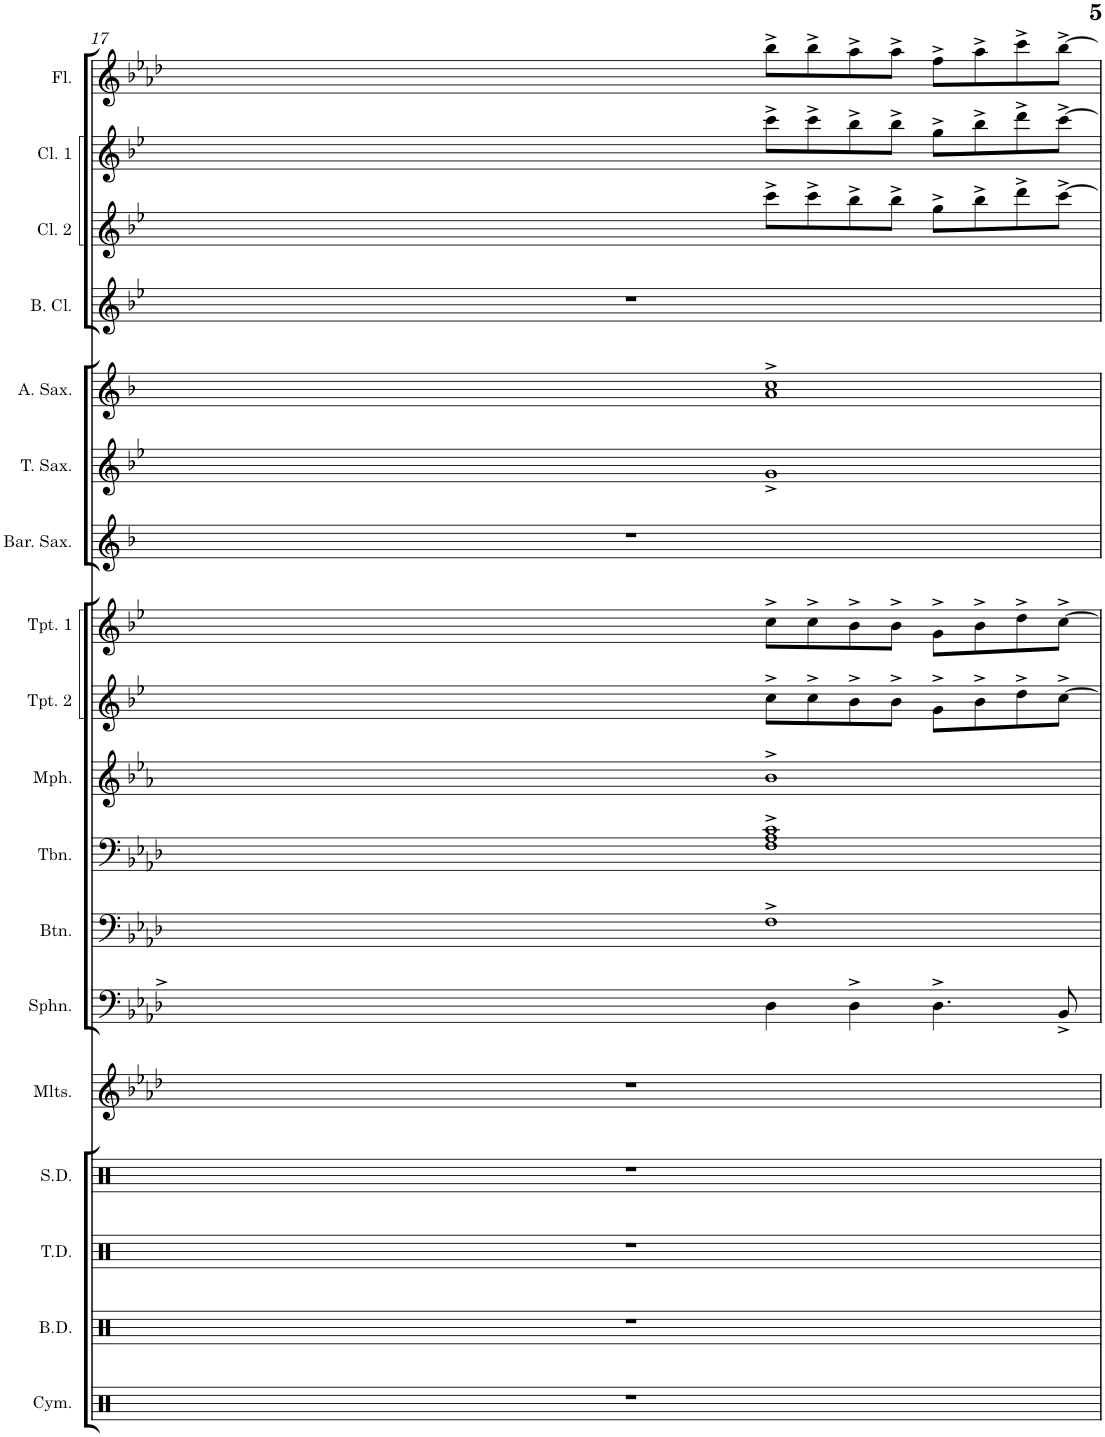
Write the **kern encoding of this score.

**kern	**kern	**kern	**kern	**kern	**kern	**kern	**kern	**kern	**kern	**kern	**kern	**kern	**kern	**kern	**kern	**kern	**kern
*part18	*part17	*part16	*part15	*part14	*part13	*part12	*part11	*part10	*part9	*part8	*part7	*part6	*part5	*part4	*part3	*part2	*part1
*staff18	*staff17	*staff16	*staff15	*staff14	*staff13	*staff12	*staff11	*staff10	*staff9	*staff8	*staff7	*staff6	*staff5	*staff4	*staff3	*staff2	*staff1
*I"Cymbals	*I"Bass Drums	*I"Tenor Drums	*I"Snare Drum	*I"Mallets	*I"Sousaphone	*I"Baritone	*I"Trombone	*I"Mellophone	*I"Trumpet 2	*I"Trumpet 1	*I"Baritone Sax	*I"Tenor Sax	*I"Alto Sax	*I"Bass Clarinet	*I"Clarinet 2	*I"Clarinet 1	*I"Flute
*I'Cym.	*I'B.D.	*I'T.D.	*I'S.D.	*I'Mlts.	*I'Sphn.	*I'Btn.	*I'Tbn.	*I'Mph.	*I'Tpt. 2	*I'Tpt. 1	*I'Bar. Sax.	*I'T. Sax.	*I'A. Sax.	*I'B. Cl.	*I'Cl. 2	*I'Cl. 1	*I'Fl.
!!LO:PB:g=z
*clefX	*clefX	*clefX	*clefX	*clefG2	*clefF4	*clefF4	*clefF4	*clefG2	*clefG2	*clefG2	*clefG2	*clefG2	*clefG2	*clefG2	*clefG2	*clefG2	*clefG2
*	*	*	*	*Trd-7c-12	*	*Trd4c7	*	*Trd4c7	*Trd1c2	*Trd1c2	*Trd12c21	*Trd8c14	*Trd5c9	*Trd8c14	*Trd1c2	*Trd1c2	*
*k[]	*k[]	*k[]	*k[]	*k[b-e-a-d-]	*k[b-e-a-d-]	*k[b-e-a-d-]	*k[b-e-a-d-]	*k[b-e-a-]	*k[b-e-]	*k[b-e-]	*k[b-]	*k[b-e-]	*k[b-]	*k[b-e-]	*k[b-e-]	*k[b-e-]	*k[b-e-a-d-]
*M4/4	*M4/4	*M4/4	*M4/4	*M4/4	*M4/4	*M4/4	*M4/4	*M4/4	*M4/4	*M4/4	*M4/4	*M4/4	*M4/4	*M4/4	*M4/4	*M4/4	*M4/4
=17	=17	=17	=17	=17	=17	=17	=17	=17	=17	=17	=17	=17	=17	=17	=17	=17	=17
1r	1r	1r	1r	1r	4D-^\	1F^	1F^ 1A-^ 1c^	1b-^	8cc^\L	8cc^\L	1r	1g^	1a^ 1cc^	1r	8ccc^\L	8ccc^\L	8bb-^\L
.	.	.	.	.	.	.	.	.	8cc^\	8cc^\	.	.	.	.	8ccc^\	8ccc^\	8bb-^\
.	.	.	.	.	4D-^\	.	.	.	8b-^\	8b-^\	.	.	.	.	8bb-^\	8bb-^\	8aa-^\
.	.	.	.	.	.	.	.	.	8b-^\J	8b-^\J	.	.	.	.	8bb-^\J	8bb-^\J	8aa-^\J
.	.	.	.	.	4.D-^\	.	.	.	8g^\L	8g^\L	.	.	.	.	8gg^\L	8gg^\L	8ff^\L
.	.	.	.	.	.	.	.	.	8b-^\	8b-^\	.	.	.	.	8bb-^\	8bb-^\	8aa-^\
.	.	.	.	.	.	.	.	.	8dd^\	8dd^\	.	.	.	.	8ddd^\	8ddd^\	8ccc^\
.	.	.	.	.	8BB-^/	.	.	.	[8cc^\J	[8cc^\J	.	.	.	.	[8ccc^\J	[8ccc^\J	[8bb-^\J
=	=	=	=	=	=	=	=	=	=	=	=	=	=	=	=	=	=
*-	*-	*-	*-	*-	*-	*-	*-	*-	*-	*-	*-	*-	*-	*-	*-	*-	*-
